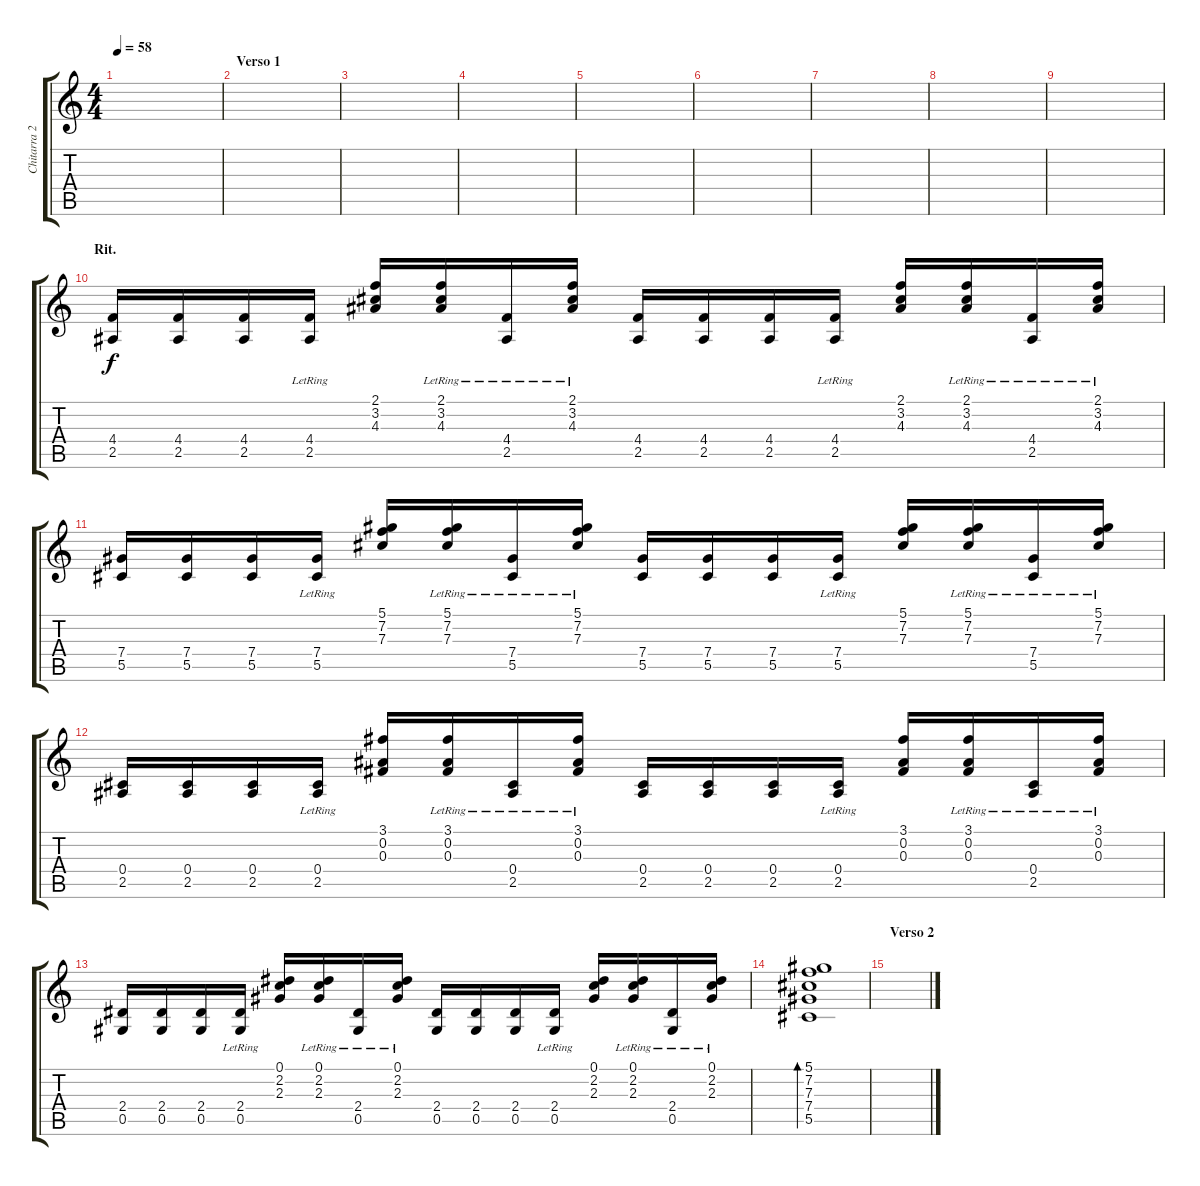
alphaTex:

\track ("Chitarra 2" "Chitarra 2") {instrument acousticguitarsteel}
\staff {score tabs}
\tuning (Eb4 Bb3 Gb3 Db3 Ab2 Eb2) {hide}
\ts (4 4)
\tempo 58
\clef g2
\ks c
|
\section ("" "Verso 1")
|
|
|
|
|
|
|
|
\section ("" "Rit.")
(4.4 2.5).16 (4.4 2.5).16 (4.4 2.5).16 (4.4{lr} 2.5{lr}).16 (2.1 3.2 4.3).16 (2.1{lr} 3.2{lr} 4.3{lr}).16 (4.4{lr} 2.5{lr}).16 (2.1{lr} 3.2{lr} 4.3{lr}).16 (4.4 2.5).16 (4.4 2.5).16 (4.4 2.5).16 (4.4{lr} 2.5{lr}).16 (2.1 3.2 4.3).16 (2.1{lr} 3.2{lr} 4.3{lr}).16 (4.4{lr} 2.5{lr}).16 (2.1{lr} 3.2{lr} 4.3{lr}).16 |
(7.4 5.5).16 (7.4 5.5).16 (7.4 5.5).16 (7.4{lr} 5.5{lr}).16 (5.1 7.2 7.3).16 (5.1{lr} 7.2{lr} 7.3{lr}).16 (7.4{lr} 5.5{lr}).16 (5.1{lr} 7.2{lr} 7.3{lr}).16 (7.4 5.5).16 (7.4 5.5).16 (7.4 5.5).16 (7.4{lr} 5.5{lr}).16 (5.1 7.2 7.3).16 (5.1{lr} 7.2{lr} 7.3{lr}).16 (7.4{lr} 5.5{lr}).16 (5.1{lr} 7.2{lr} 7.3{lr}).16 |
(0.4 2.5).16 (0.4 2.5).16 (0.4 2.5).16 (0.4{lr} 2.5{lr}).16 (3.1 0.2 0.3).16 (3.1{lr} 0.2{lr} 0.3{lr}).16 (0.4{lr} 2.5{lr}).16 (3.1{lr} 0.2{lr} 0.3{lr}).16 (0.4 2.5).16 (0.4 2.5).16 (0.4 2.5).16 (0.4{lr} 2.5{lr}).16 (3.1 0.2 0.3).16 (3.1{lr} 0.2{lr} 0.3{lr}).16 (0.4{lr} 2.5{lr}).16 (3.1{lr} 0.2{lr} 0.3{lr}).16 |
(2.4 0.5).16 (2.4 0.5).16 (2.4 0.5).16 (2.4{lr} 0.5{lr}).16 (0.1 2.2 2.3).16 (0.1{lr} 2.2{lr} 2.3{lr}).16 (2.4{lr} 0.5{lr}).16 (0.1{lr} 2.2{lr} 2.3{lr}).16 (2.4 0.5).16 (2.4 0.5).16 (2.4 0.5).16 (2.4{lr} 0.5{lr}).16 (0.1 2.2 2.3).16 (0.1{lr} 2.2{lr} 2.3{lr}).16 (2.4{lr} 0.5{lr}).16 (0.1{lr} 2.2{lr} 2.3{lr}).16 |
(5.1 7.2 7.3 7.4 5.5).1{bd 120} |
\section ("" "Verso 2")
